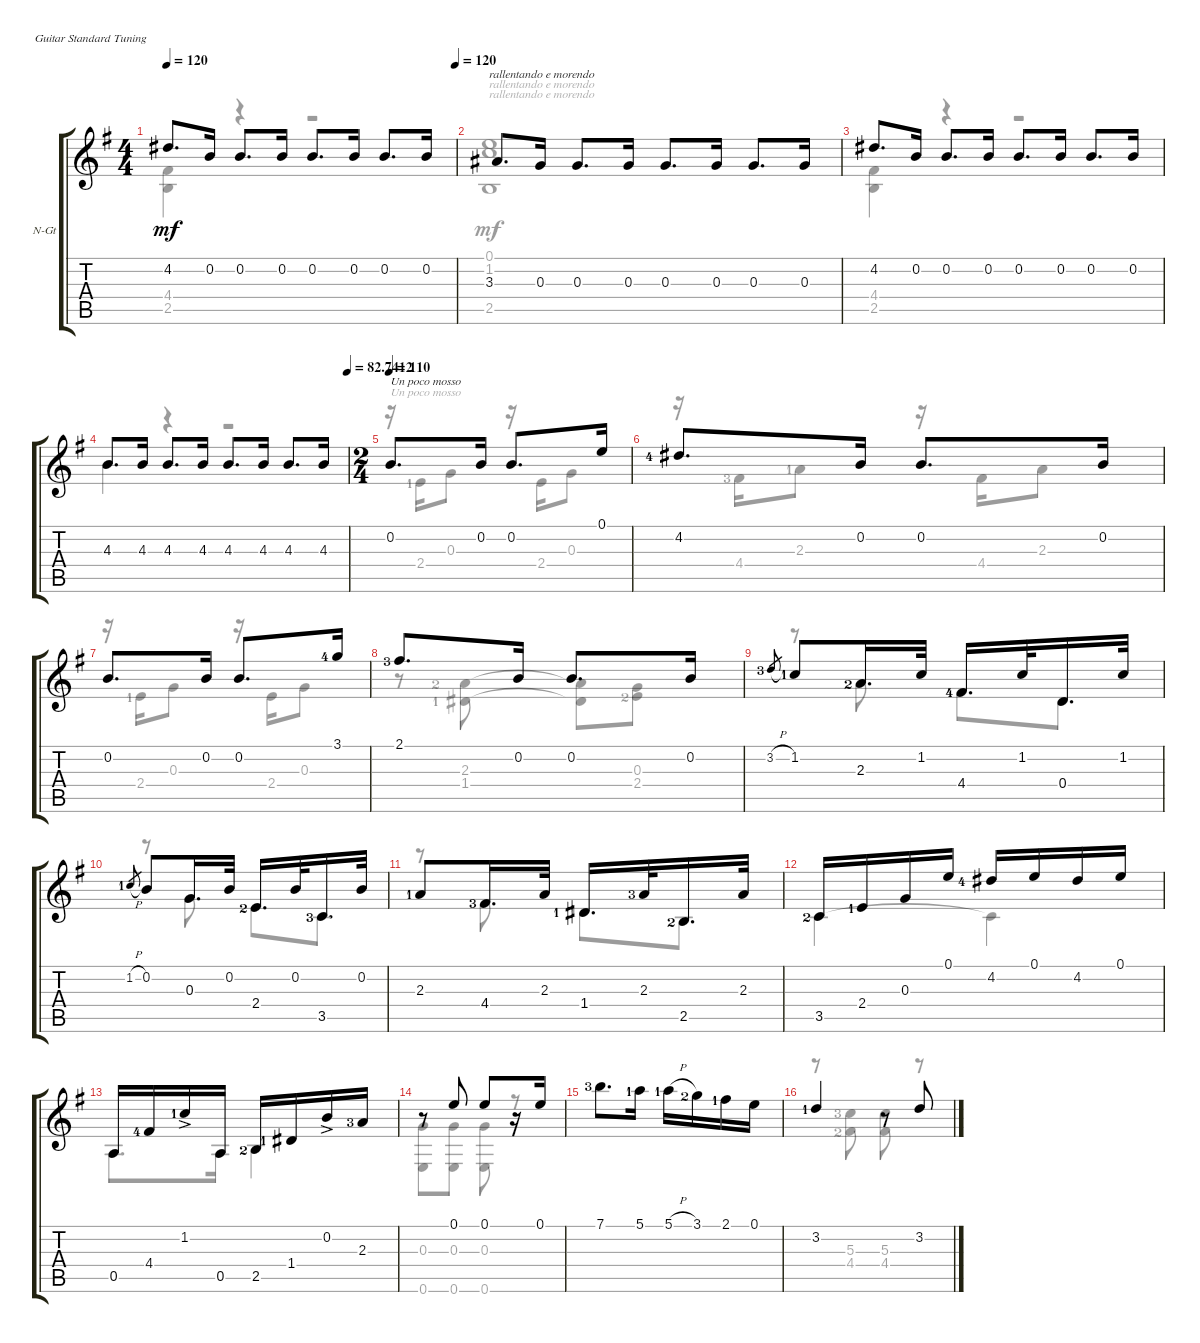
\defaultSystemsLayout 4
\bracketExtendMode groupsimilarinstruments
\firstSystemTrackNameOrientation horizontal
\otherSystemsTrackNameOrientation horizontal
\track ("Nylon Guitar" "N-Gt") {instrument acousticguitarnylon}
\staff {score tabs}
\tuning (E4 B3 G3 D3 A2 E2)
\voice
\ts (4 4)
\tempo 120
\tempo (120 1)
\clef g2
\scale
0.32646
\ks g
4.2.8{d dy mf} 0.2.16 0.2.8{d} 0.2.16 0.2.8{d} 0.2.16 0.2.8{d} 0.2.16 |
\scale
0.328751 3.3.8{d txt "rallentando e morendo"} 0.3.16 0.3.8{d} 0.3.16 0.3.8{d} 0.3.16 0.3.8{d} 0.3.16 |
\scale
0.32872 4.2.8{d} 0.2.16 0.2.8{d} 0.2.16 0.2.8{d} 0.2.16 0.2.8{d} 0.2.16 |
\tempo (82.7412 1)
\scale
0.313725 4.3.8{d} 4.3.16 4.3.8{d} 4.3.16 4.3.8{d} 4.3.16 4.3.8{d} 4.3.16 |
\ts (2 4)
\tempo 110
\scale
0.357555 0.2.8{d txt "Un poco mosso"} 0.2.16 0.2.8{d} 0.1.16 |
\scale
0.391557 4.2{lf 5}.8{d} 0.2.16 0.2.8{d} 0.2.16 |
\scale
0.352256 0.2.8{d} 0.2.16 0.2.8{d} 3.1{lf 5}.16 |
\scale
0.256186 2.1{lf 4}.8{d} 0.2.16 0.2.8{d} 0.2.16 |
\scale
0.311793 3.2{h lf 4}.8{gr} 1.2{lf 2}.8 2.3{lf 3}.16{d} 1.2.32 4.4{lf 5}.16{d} 1.2.32 0.4.16{d} 1.2.32 |
\scale
0.302908 1.2{h lf 2}.8{gr} 0.2.8 0.3.16{d} 0.2.32 2.4{lf 3}.16{d} 0.2.32 3.5{lf 4}.16{d} 0.2.32 |
\scale
0.385299 2.3{lf 2}.8 4.4{lf 4}.16{d} 2.3.32 1.4{lf 2}.16{d} 2.3{lf 4}.32 2.5{lf 3}.16{d} 2.3.32 |
\scale
0.406959 3.5{lf 3}.16 2.4{lf 2}.16 0.3.16 0.1.16 4.2{lf 5}.16 0.1.16 4.2.16 0.1.16 |
\scale
0.363086 0.5.16 4.4{lf 5}.16 1.2{ac lf 2}.16 0.5.16 2.5{lf 3}.16 1.4{lf 2}.16 0.2{ac}.16 2.3{lf 4}.16 |
\scale
0.229955 r.8 0.1.8 0.1.8 r.16 0.1.16 |
\scale
0.339408 7.1{lf 4}.8{d} 5.1{lf 2}.16 5.1{h lf 2}.16 3.1{lf 3}.16 2.1{lf 2}.16 0.1.16 |
\scale
0.29385 3.2{lf 2}.4 r.8 3.2.8
\voice
\clef g2
\ottava regular
\simile none
\scale
0.32646
\ks g
(4.4 2.5).4{dy mf} r.4 r.2 |
\scale
0.328751 2.5.1{txt "rallentando e morendo"} |
\scale
0.32872 (2.5 4.4).4 r.4 r.2 |
\scale
0.313725 4.3.4 r.4 r.2 |
\scale
0.357555 r.16{txt "Un poco mosso"} 2.4{lf 2}.16 0.3.8 r.16 2.4.16 0.3.8 |
\scale
0.391557 r.16 4.4{lf 4}.16 2.3{lf 2}.8 r.16 4.4.16 2.3.8 |
\scale
0.352256 r.16 2.4{lf 2}.16 0.3.8 r.16 2.4.16 0.3.8 |
\scale
0.256186 r.8 (1.4{lf 2} 2.3{lf 3}).8 (2.3{t} 1.4{t}).8 (2.4{lf 3} 0.3).8 |
\scale
0.311793 r.8 2.3{lf 3}.8 4.4{lf 5}.8 0.4.8 |
\scale
0.302908 r.8 0.3.8 2.4{lf 3}.8 3.5{lf 4}.8 |
\scale
0.385299 r.8 4.4{lf 4}.8 1.4{lf 2}.8 2.5{lf 3}.8 |
\scale
0.406959 3.5{lf 3}.4 3.5{t}.4 |
\scale
0.363086 0.5.8{d} 0.5.16 2.5{lf 3}.4 |
\scale
0.229955 (0.3 0.6).8 (0.3 0.6).8 (0.6 0.3).8 r.8 |
\scale
0.339408 |
\scale
0.29385 r.8 (4.4{lf 3} 5.3{lf 4}).8 (5.3 4.4).8 r.8
\voice
\clef g2
\ottava regular
\simile none
\scale
0.32646
\ks g
|
\scale
0.328751 (0.1 1.2).1{txt "rallentando e morendo"} |
\scale
0.32872 |
\scale
0.313725 |
\scale
0.357555 |
\scale
0.391557 |
\scale
0.352256 |
\scale
0.256186 |
\scale
0.311793 |
\scale
0.302908 |
\scale
0.385299 |
\scale
0.406959 |
\scale
0.363086 |
\scale
0.229955 |
\scale
0.339408 |
\scale
0.29385
